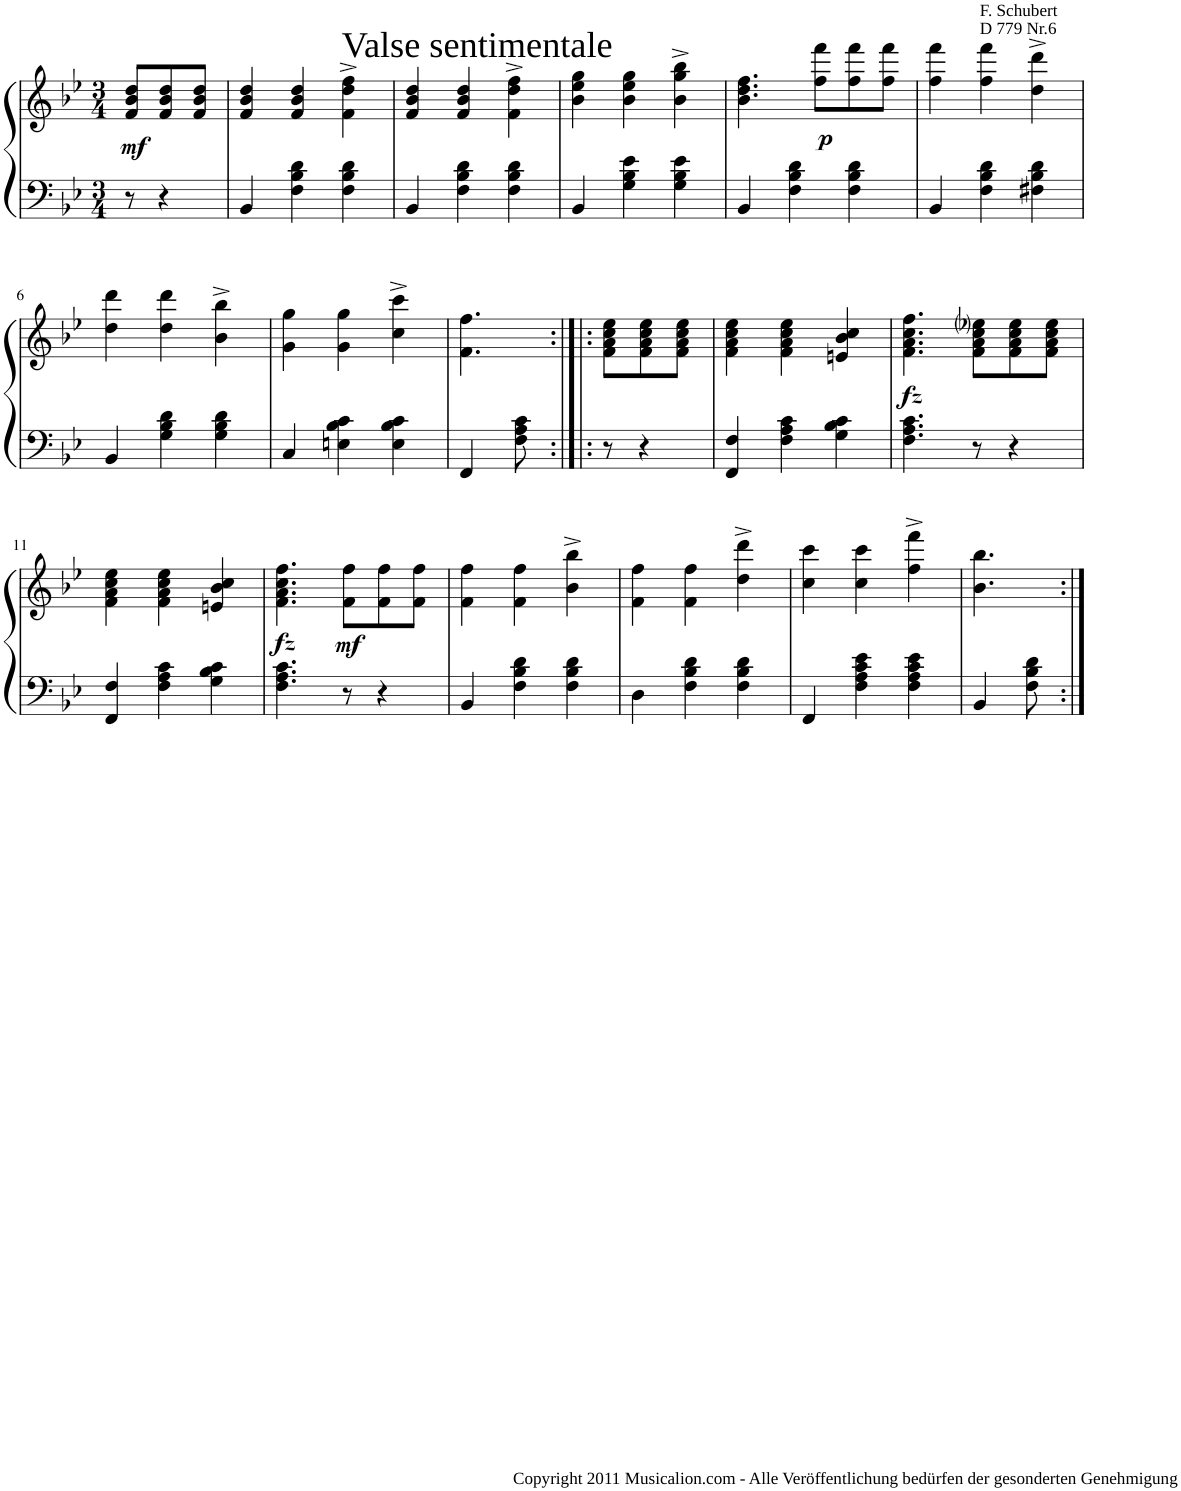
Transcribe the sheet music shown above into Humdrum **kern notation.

**kern	**kern	**dynam
*part1	*part1	*part1
*staff2	*staff1	*staff1/2
*I"Midi_1	*	*
*clefF4	*clefG2	*
*k[b-e-]	*k[b-e-]	*
*B-:	*B-:	*
*M3/4	*M3/4	*
=	=	=
!	!	!LO:DY:b
8r	8f/ 8b-/ 8dd/L	mf
4r	8f/ 8b-/ 8dd/	.
.	8f/ 8b-/ 8dd/J	.
=1	=1	=1
4BB-/	4f/ 4b-/ 4dd/	.
4F\ 4B-\ 4d\	4f/ 4b-/ 4dd/	.
!	!LO:TX:a:t=Valse sentimentale	!
4F\ 4B-\ 4d\	4f\^ 4dd\^ 4ff\^	.
=2	=2	=2
4BB-/	4f/ 4b-/ 4dd/	.
4F\ 4B-\ 4d\	4f/ 4b-/ 4dd/	.
4F\ 4B-\ 4d\	4f\^ 4dd\^ 4ff\^	.
=3	=3	=3
4BB-/	4b-\ 4ee-\ 4gg\	.
4G\ 4B-\ 4e-\	4b-\ 4ee-\ 4gg\	.
4G\ 4B-\ 4e-\	4b-\^ 4gg\^ 4bb-\^	.
=4	=4	=4
4BB-/	4.b-\ 4.dd\ 4.ff\	.
4F\ 4B-\ 4d\	.	.
!	!	!LO:DY:b
.	8ff\ 8fff\L	p
4F\ 4B-\ 4d\	8ff\ 8fff\	.
.	8ff\ 8fff\J	.
=5	=5	=5
4BB-/	4ff\ 4fff\	.
!	!LO:TX:a:t=F. Schubert	!
!	!LO:TX:a:t=D 779 Nr.6	!
4F\ 4B-\ 4d\	4ff\ 4fff\	.
4F#X\ 4B-\ 4d\	4dd\^ 4ddd\^	.
!!LO:LB:g=z
=6	=6	=6
4BB-/	4dd\ 4ddd\	.
4G\ 4B-\ 4d\	4dd\ 4ddd\	.
4G\ 4B-\ 4d\	4b-\^ 4bb-\^	.
=7	=7	=7
4C/	4g\ 4gg\	.
4En\ 4B-\ 4c\	4g\ 4gg\	.
4E\ 4B-\ 4c\	4cc\^ 4ccc\^	.
=8	=8	=8
4FF/	4.f\ 4.ff\	.
8F\ 8A\ 8c\	.	.
=8X1:|!|:	=8X1:|!|:	=8X1:|!|:
8r	8f\ 8a\ 8cc\ 8ee-\L	.
4r	8f\ 8a\ 8cc\ 8ee-\	.
.	8f\ 8a\ 8cc\ 8ee-\J	.
=9	=9	=9
4FF/ 4F/	4f\ 4a\ 4cc\ 4ee-\	.
4F\ 4A\ 4c\	4f\ 4a\ 4cc\ 4ee-\	.
4G\ 4B-\ 4c\	4en/ 4b-/ 4cc/	.
=10	=10	=10
!	!	!LO:DY:b
4.F\ 4.A\ 4.c\	4.f\ 4.a\ 4.cc\ 4.ff\	fz
8r	8f\ 8a\ 8cc\ 8ee-i\L	.
4r	8f\ 8a\ 8cc\ 8ee-\	.
.	8f\ 8a\ 8cc\ 8ee-\J	.
!!LO:LB:g=z
=11	=11	=11
4FF/ 4F/	4f\ 4a\ 4cc\ 4ee-\	.
4F\ 4A\ 4c\	4f\ 4a\ 4cc\ 4ee-\	.
4G\ 4B-\ 4c\	4en/ 4b-/ 4cc/	.
=12	=12	=12
!	!	!LO:DY:b
4.F\ 4.A\ 4.c\	4.f\ 4.a\ 4.cc\ 4.ff\	fz
!	!	!LO:DY:b
8r	8f\ 8ff\L	mf
4r	8f\ 8ff\	.
.	8f\ 8ff\J	.
=13	=13	=13
4BB-/	4f\ 4ff\	.
!LO:TX:b:t=Copyright 2011 Musicalion.com - Alle Veröffentlichung bedürfen der gesonderten Genehmigung	!	!
4F\ 4B-\ 4d\	4f\ 4ff\	.
4F\ 4B-\ 4d\	4b-\^ 4bb-\^	.
=14	=14	=14
4D\	4f\ 4ff\	.
4F\ 4B-\ 4d\	4f\ 4ff\	.
4F\ 4B-\ 4d\	4dd\^ 4ddd\^	.
=15	=15	=15
4FF/	4cc\ 4ccc\	.
4F\ 4A\ 4c\ 4e-\	4cc\ 4ccc\	.
4F\ 4A\ 4c\ 4e-\	4ff\^ 4fff\^	.
=16	=16	=16
4BB-/	4.b-\ 4.bb-\	.
8F\ 8B-\ 8d\	.	.
=:|!	=:|!	=:|!
*-	*-	*-
